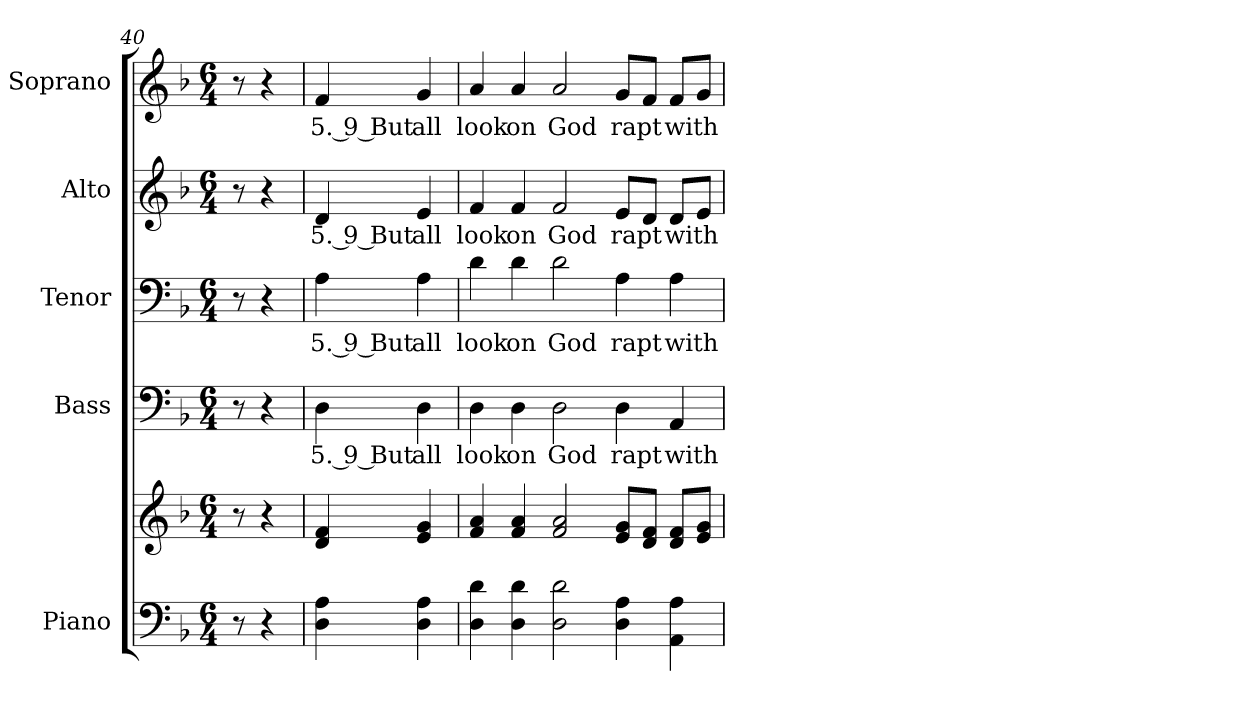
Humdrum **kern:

**kern	**kern	**kern	**text	**kern	**text	**kern	**text	**kern	**text
*part5	*part5	*part4	*part4	*part3	*part3	*part2	*part2	*part1	*part1
*staff6	*staff5	*staff4	*staff4	*staff3	*staff3	*staff2	*staff2	*staff1	*staff1
*I"Piano	*	*I"Bass	*	*I"Tenor	*	*I"Alto	*	*I"Soprano	*
*I'Pno.	*	*I'B.	*	*I'T.	*	*I'A.	*	*I'S.	*
!!LO:PB:g=z
*clefF4	*clefG2	*clefF4	*	*clefF4	*	*clefG2	*	*clefG2	*
*k[b-]	*k[b-]	*k[b-]	*	*k[b-]	*	*k[b-]	*	*k[b-]	*
*F:	*F:	*F:	*	*F:	*	*F:	*	*F:	*
*M6/4	*M6/4	*M6/4	*	*M6/4	*	*M6/4	*	*M6/4	*
=40	=40	=40	=40	=40	=40	=40	=40	=40	=40
8r	8r	8r	.	8r	.	8r	.	8r	.
4r	4r	4r	.	4r	.	4r	.	4r	.
=41	=41	=41	=41	=41	=41	=41	=41	=41	=41
!	!	!	!LO:LY:b:color=#000000	!	!	!	!	!	!
!	!	!	!	!	!LO:LY:b:color=#000000	!	!	!	!
!	!	!	!	!	!	!	!LO:LY:b:color=#000000	!	!
!	!	!	!	!	!	!	!	!	!LO:LY:b:color=#000000
4Di\ 4Ai	4di/ 4fi	4Di\	5. 9 But	4Ai\	5. 9 But	4di/	5. 9 But	4fi/	5. 9 But
!	!	!	!LO:LY:b:color=#000000	!	!	!	!	!	!
!	!	!	!	!	!LO:LY:b:color=#000000	!	!	!	!
!	!	!	!	!	!	!	!LO:LY:b:color=#000000	!	!
!	!	!	!	!	!	!	!	!	!LO:LY:b:color=#000000
4Di\ 4Ai	4ei/ 4gi	4Di\	all	4Ai\	all	4ei/	all	4gi/	all
=42	=42	=42	=42	=42	=42	=42	=42	=42	=42
!	!	!	!LO:LY:b:color=#000000	!	!	!	!	!	!
!	!	!	!	!	!LO:LY:b:color=#000000	!	!	!	!
!	!	!	!	!	!	!	!LO:LY:b:color=#000000	!	!
!	!	!	!	!	!	!	!	!	!LO:LY:b:color=#000000
4Di\ 4di	4fi/ 4ai	4Di\	look	4di\	look	4fi/	look	4ai/	look
!	!	!	!LO:LY:b:color=#000000	!	!	!	!	!	!
!	!	!	!	!	!LO:LY:b:color=#000000	!	!	!	!
!	!	!	!	!	!	!	!LO:LY:b:color=#000000	!	!
!	!	!	!	!	!	!	!	!	!LO:LY:b:color=#000000
4Di\ 4di	4fi/ 4ai	4Di\	on	4di\	on	4fi/	on	4ai/	on
!	!	!	!LO:LY:b:color=#000000	!	!	!	!	!	!
!	!	!	!	!	!LO:LY:b:color=#000000	!	!	!	!
!	!	!	!	!	!	!	!LO:LY:b:color=#000000	!	!
!	!	!	!	!	!	!	!	!	!LO:LY:b:color=#000000
2Di\ 2di	2fi/ 2ai	2Di\	God	2di\	God	2fi/	God	2ai/	God
!	!	!	!LO:LY:b:color=#000000	!	!	!	!	!	!
!	!	!	!	!	!LO:LY:b:color=#000000	!	!	!	!
!	!	!	!	!	!	!	!LO:LY:b:color=#000000	!	!
!	!	!	!	!	!	!	!	!	!LO:LY:b:color=#000000
4Di\ 4Ai	8ei/ 8giL	4Di\	rapt	4Ai\	rapt	8ei/L	rapt	8gi/L	rapt
.	8di/ 8fiJ	.	.	.	.	8di/J	.	8fi/J	.
!	!	!	!LO:LY:b:color=#000000	!	!	!	!	!	!
!	!	!	!	!	!LO:LY:b:color=#000000	!	!	!	!
!	!	!	!	!	!	!	!LO:LY:b:color=#000000	!	!
!	!	!	!	!	!	!	!	!	!LO:LY:b:color=#000000
4AAi\ 4Ai	8di/ 8fiL	4AAi/	with	4Ai\	with	8di/L	with	8fi/L	with
.	8ei/ 8giJ	.	.	.	.	8ei/J	.	8gi/J	.
=	=	=	=	=	=	=	=	=	=
*-	*-	*-	*-	*-	*-	*-	*-	*-	*-
